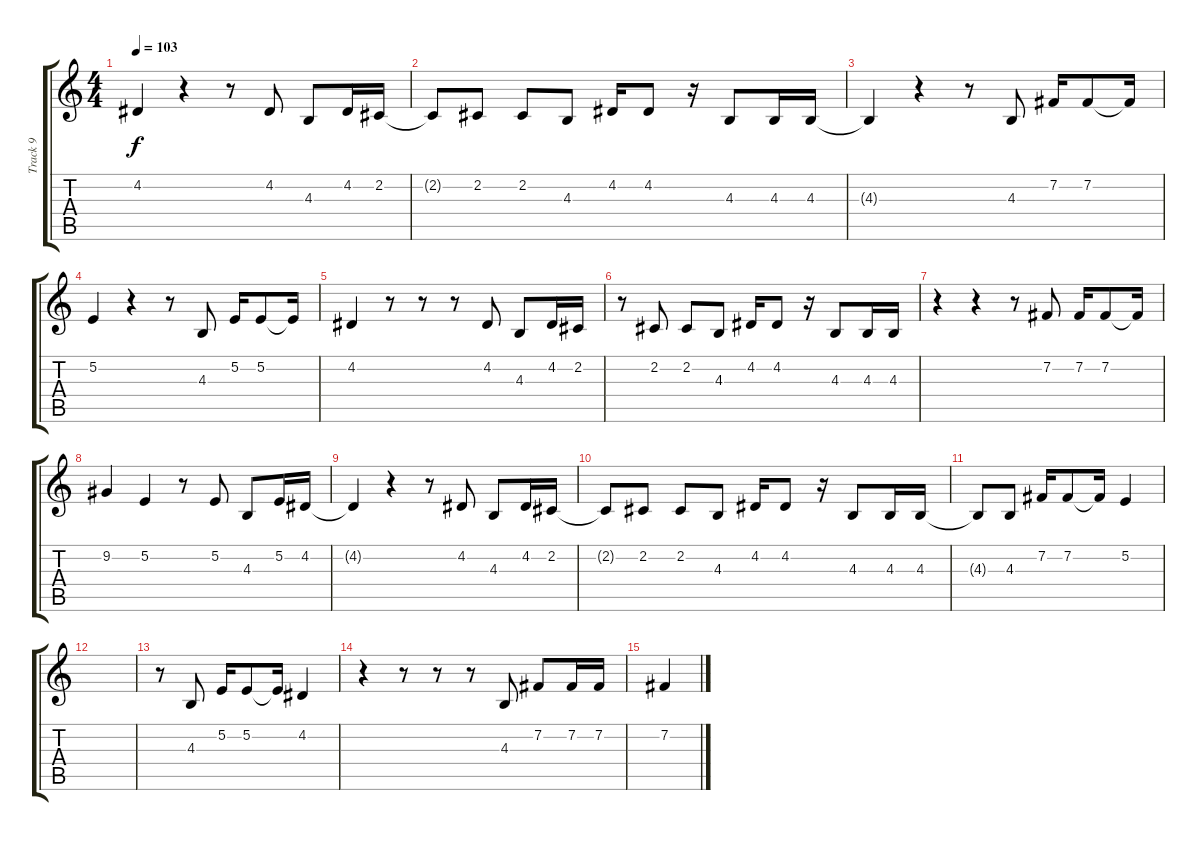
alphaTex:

\track ("Track 9" "Track 9") {instrument electricgrandpiano}
\staff {score tabs}
\tuning (E4 B3 G3 D3 A2 E2) {hide}
\ts (4 4)
\tempo 103
\clef g2
\ks c
4.2{t}.4{dy f} r.4 r.8 4.2.8 4.3.8 4.2.16 2.2.16 |
2.2{t}.8 2.2.8 2.2.8 4.3.8 4.2.16 4.2.8 r.16 4.3.8 4.3.16 4.3.16 |
4.3{t}.4 r.4 r.8 4.3.8 7.2.16 7.2.8 7.2{t}.16 |
5.2.4 r.4 r.8 4.3.8 5.2.16 5.2.8 5.2{t}.16 |
4.2.4 r.8 r.8 r.8 4.2.8 4.3.8 4.2.16 2.2.16 |
r.8 2.2.8 2.2.8 4.3.8 4.2.16 4.2.8 r.16 4.3.8 4.3.16 4.3.16 |
r.4 r.4 r.8 7.2.8 7.2.16 7.2.8 7.2{t}.16 |
9.2.4 5.2.4 r.8 5.2.8 4.3.8 5.2.16 4.2.16 |
4.2{t}.4 r.4 r.8 4.2.8 4.3.8 4.2.16 2.2.16 |
2.2{t}.8 2.2.8 2.2.8 4.3.8 4.2.16 4.2.8 r.16 4.3.8 4.3.16 4.3.16 |
4.3{t}.8 4.3.8 7.2.16 7.2.8 7.2{t}.16 5.2.4 |
|
r.8 4.3.8 5.2.16 5.2.8 5.2{t}.16 4.2.4 |
r.4 r.8 r.8 r.8 4.3.8 7.2.8 7.2.16 7.2.16 |
7.2.4
